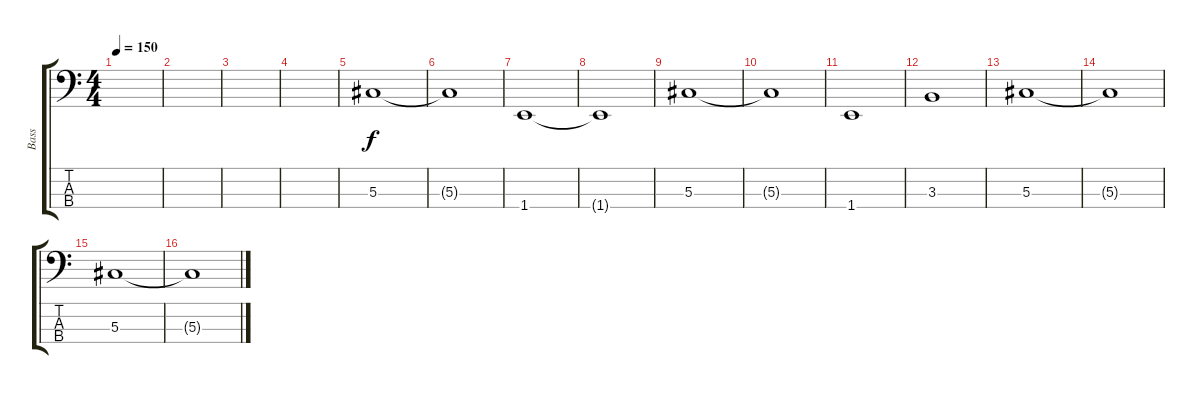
\track ("Bass" "Bass") {instrument electricbassfinger}
\staff {score tabs}
\tuning (Gb2 Db2 Ab1 Eb1) {hide}
\ts (4 4)
\tempo 150
\clef f4
\ks c
|
|
|
|
5.3.1 |
5.3{t}.1 |
1.4.1 |
1.4{t}.1 |
5.3.1 |
5.3{t}.1 |
1.4.1 |
3.3.1 |
5.3.1 |
5.3{t}.1 |
5.3.1 |
5.3{t}.1
